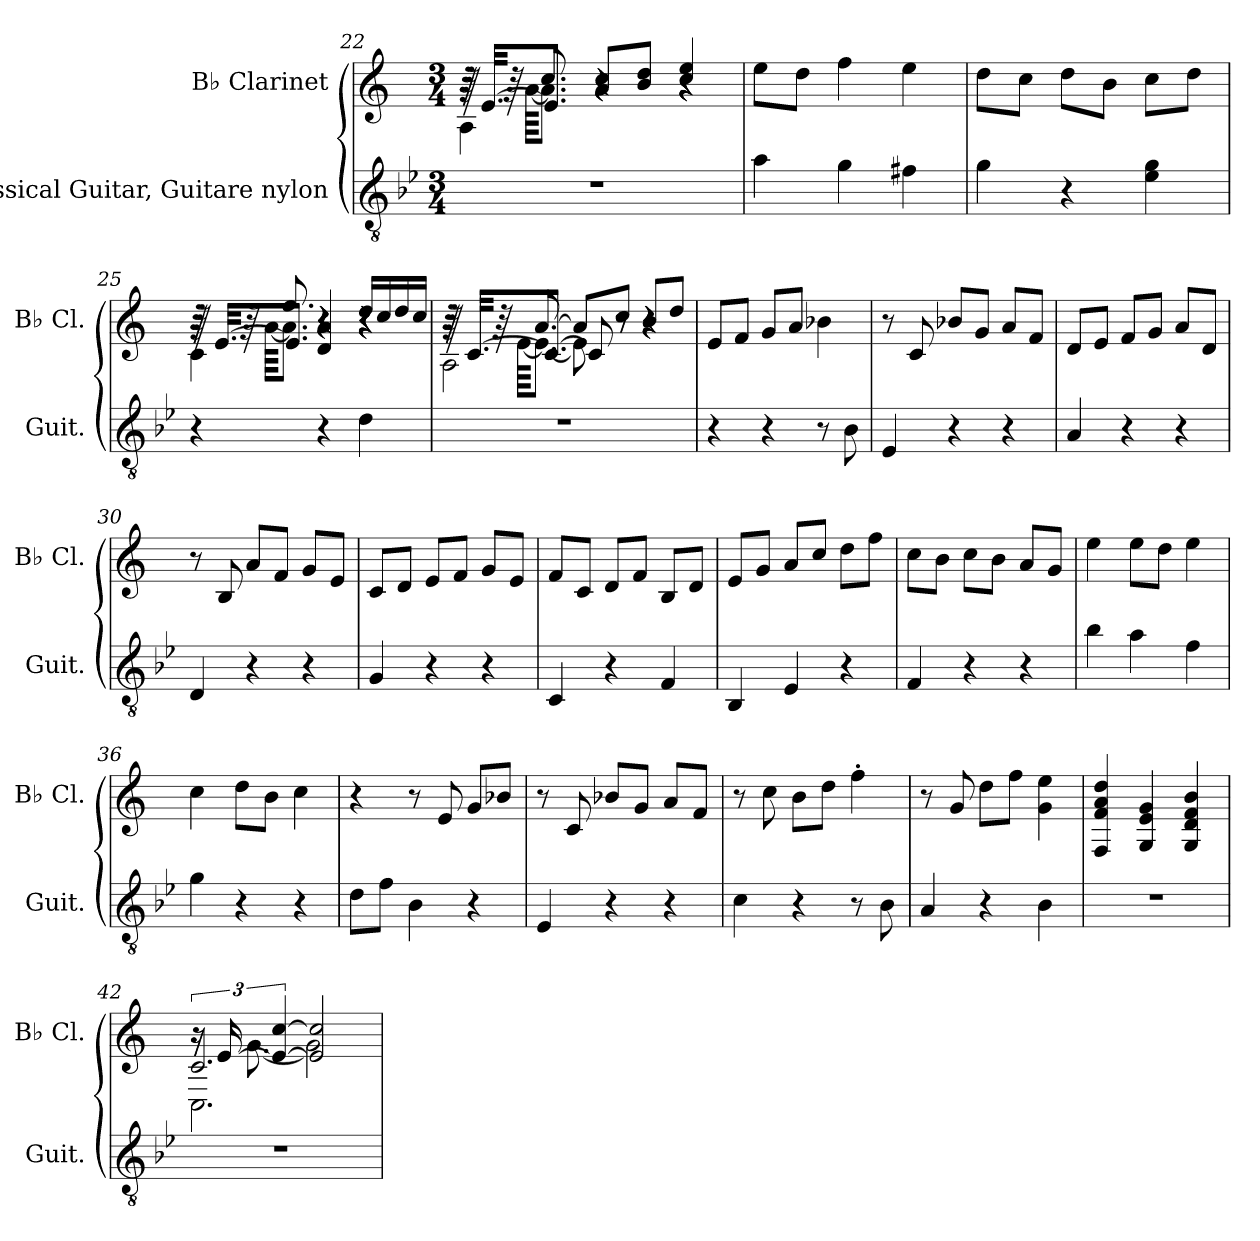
**kern	**kern
*part2	*part1
*staff2	*staff1
*I"Classical Guitar, Guitare nylon	*I"B♭ Clarinet
*I'Guit.	*I'B♭ Cl.
*clefGv2	*clefG2
*	*ITrd1c2
*k[b-e-]	*k[b-e-]
*M3/4	*M3/4
=22	=22
*	*^
*	*	*^
*	*	*	*^
2.r	16r	32r	64r	4G\
.	.	.	[32.d/KKL	.
.	.	64r	.	.
.	.	[64g\KKKL	.	.
.	8.b-/	8.g\J]	8.d/J]	.
.	8g/ 8b-/L	4r	4r	4r
.	8a/ 8cc/J	.	.	.
.	4b-/ 4dd/	4r	4r	4r
*	*v	*v	*v	*v
=23	=23
4a\	8dd\L
.	8cc\J
4g\	4ee-\
4f#X\	4dd\
=24	=24
4g\	8cc\L
.	8b-\J
4r	8cc\L
.	8a\J
4e-\ 4g\	8b-\L
.	8cc\J
!!LO:LB:g=z
=25	=25
*	*^
*	*	*^
*	*	*	*^
4r	16r	32r	64r	4B-\
.	.	.	[32.d/KKL	.
.	.	64r	.	.
.	.	[64g\KKKL	.	.
.	8.dd/	8.g\J]	8.d/J]	.
4r	4c/ 4g/	4r	4r	4r
4d\	16cc/LL	4r	4r	4r
.	16b-/	.	.	.
.	16cc/	.	.	.
.	16b-/JJ	.	.	.
=26	=26	=26	=26	=26
2.r	16r	32r	64r	2G\
.	.	.	[32.B-/KKL	.
.	.	64r	.	.
.	.	[64d\KKKL	.	.
.	[8.g/	8.d\J_	8.B-/J_	.
.	8g/L]	8d\]	8B-/]	.
.	8b-/J	8r	8r	.
.	8a/L	4r	4r	4r
.	8cc/J	.	.	.
*	*v	*v	*v	*v
=27	=27
4r	8d/L
.	8e-/J
4r	8f/L
.	8g/J
8r	4a-X\
8B-\	.
=28	=28
4E-/	8r
.	8B-/
4r	8a-X/L
.	8f/J
4r	8g/L
.	8e-/J
!!LO:LB:g=z
=29	=29
4A/	8c/L
.	8d/J
4r	8e-/L
.	8f/J
4r	8g/L
.	8c/J
=30	=30
4D/	8r
.	8A/
4r	8g/L
.	8e-/J
4r	8f/L
.	8d/J
=31	=31
4G/	8B-/L
.	8c/J
4r	8d/L
.	8e-/J
4r	8f/L
.	8d/J
=32	=32
4C/	8e-/L
.	8B-/J
4r	8c/L
.	8e-/J
4F/	8A/L
.	8c/J
=33	=33
4BB-/	8d/L
.	8f/J
4E-/	8g/L
.	8b-/J
4r	8cc\L
.	8ee-\J
=34	=34
4F/	8b-\L
.	8a\J
4r	8b-\L
.	8a\J
4r	8g/L
.	8f/J
!!LO:LB:g=z
=35	=35
4b-\	4dd\
4a\	8dd\L
.	8cc\J
4f\	4dd\
=36	=36
4g\	4b-\
4r	8cc\L
.	8a\J
4r	4b-\
=37	=37
8d\L	4r
8f\J	.
4B-\	8r
.	8d/
4r	8f/L
.	8a-X/J
=38	=38
4E-/	8r
.	8B-/
4r	8a-X/L
.	8f/J
4r	8g/L
.	8e-/J
=39	=39
4c\	8r
.	8b-\
4r	8a\L
.	8cc\J
8r	4ee-'\
8B-\	.
=40	=40
4A/	8r
.	8f/
4r	8cc\L
.	8ee-\J
4B-\	4f\ 4dd\
=41	=41
2.r	4E-/ 4e-/ 4g/ 4cc/
.	4F/ 4d/ 4f/
.	4F/ 4c/ 4e-/ 4a/
!!LO:LB:g=z
=42	=42
*	*^
*	*	*^
*	*	*	*^
2.r	24r	16r	2.B-/	2.BB-\
.	[24d/	.	.	.
.	.	[8.f\	.	.
.	6d/_ [6b-/	.	.	.
.	2d/] 2b-/]	2f\]	.	.
*	*v	*v	*v	*v
=	=
*-	*-
